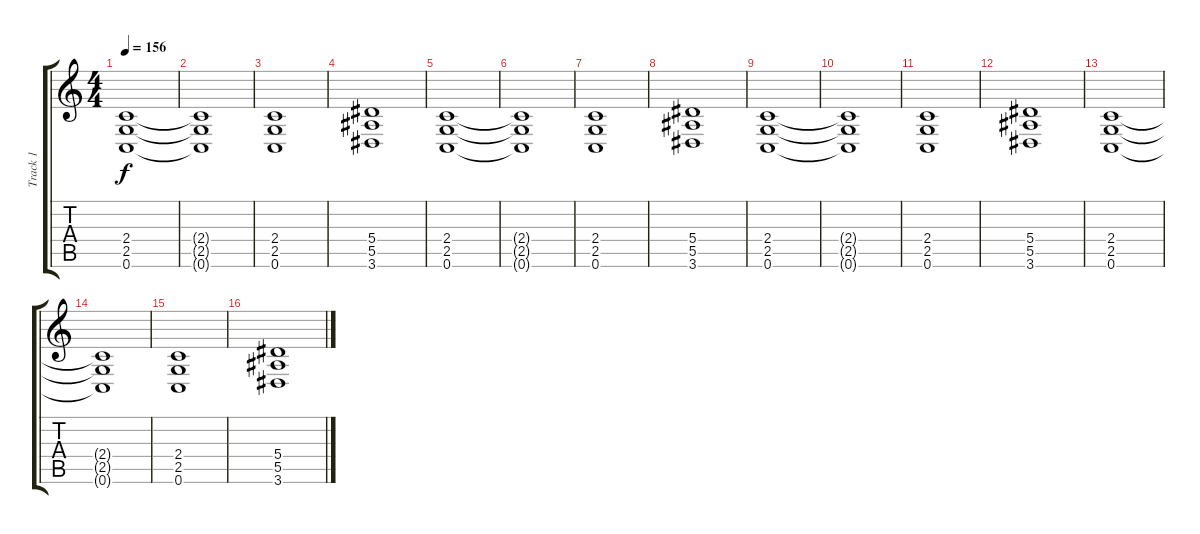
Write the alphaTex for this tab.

\track ("Track 1" "Track 1") {instrument distortionguitar}
\staff {score tabs}
\tuning (C4 G3 Eb3 Bb2 F2 C2) {hide}
\ts (4 4)
\tempo 156
\clef g2
\ks c
(2.4 2.5 0.6).1{dy f} |
(2.4{t} 2.5{t} 0.6{t}).1 |
(2.4 2.5 0.6).1 |
(5.4 5.5 3.6).1 |
(2.4 2.5 0.6).1 |
(2.4{t} 2.5{t} 0.6{t}).1 |
(2.4 2.5 0.6).1 |
(5.4 5.5 3.6).1 |
(2.4 2.5 0.6).1 |
(2.4{t} 2.5{t} 0.6{t}).1 |
(2.4 2.5 0.6).1 |
(5.4 5.5 3.6).1 |
(2.4 2.5 0.6).1 |
(2.4{t} 2.5{t} 0.6{t}).1 |
(2.4 2.5 0.6).1 |
(5.4 5.5 3.6).1
